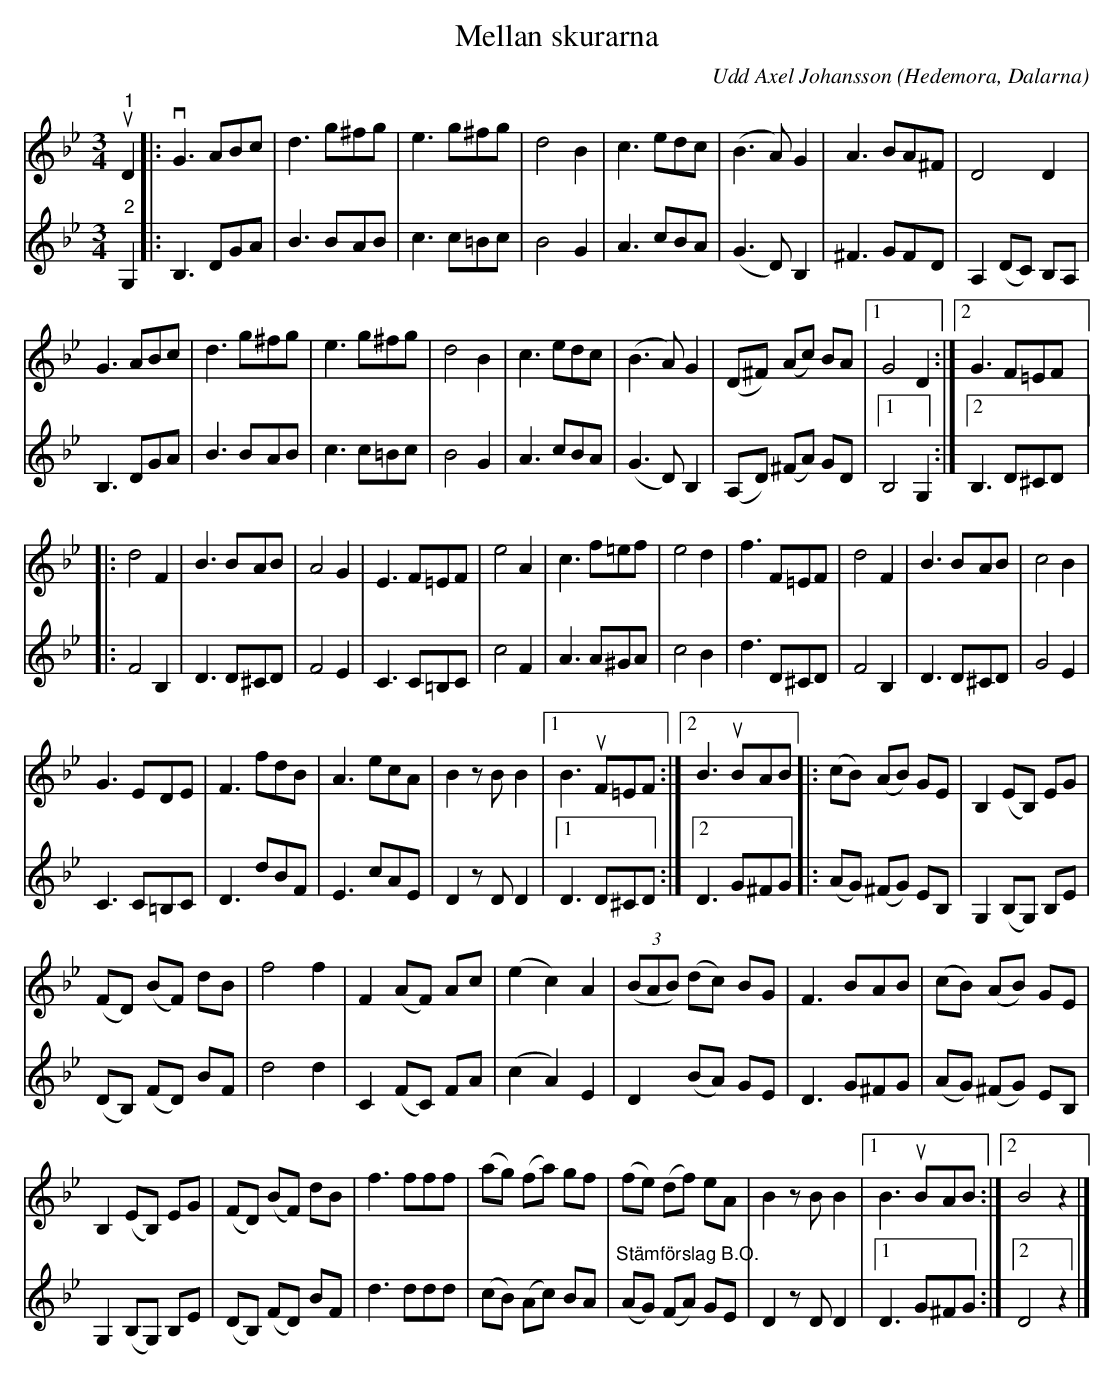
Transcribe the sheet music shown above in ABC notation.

X:1
T:Mellan skurarna
C:Udd Axel Johansson
O:Hedemora, Dalarna
L:1/8
M:3/4
K:Gm
V:1
"^1"u D2 |:v G3 ABc | d3 g^fg | e3 g^fg | d4 B2 | c3 edc | (B3 A) G2 | A3 BA^F | D4 D2 |
G3 ABc | d3 g^fg | e3 g^fg | d4 B2 | c3 edc | (B3 A) G2 | (D^F) (Ac) BA |1 G4 D2 :|2 G3 F=EF |:
d4 F2 | B3 BAB | A4 G2 | E3 F=EF | e4 A2 | c3 f=ef | e4 d2 | f3 F=EF | d4 F2 | B3 BAB | c4 B2 |
G3 EDE | F3 fdB | A3 ecA | B2 z B B2 |1 B3u F=EF :|2 B3u BAB |: (cB) (AB) GE | B,2 (EB,) EG |
(FD) (BF) dB | f4 f2 | F2 (AF) Ac | (e2 c2) A2 | (3(BAB) (dc) BG | F3 BAB | (cB) (AB) GE |
B,2 (EB,) EG | (FD) (BF) dB | f3 fff | (ag) (fa) gf | (fe) (df) eA | B2 z B B2 |1 B3u BAB :|2 B4 z2 |]
V:2
"^2" G,2 |: B,3 DGA | B3 BAB | c3 c=Bc | B4 G2 | A3 cBA | (G3 D) B,2 | ^F3 GFD | A,2 (DC) B,A, |
B,3 DGA | B3 BAB | c3 c=Bc | B4 G2 | A3 cBA | (G3 D) B,2 | (A,D) (^FA) GD |1 B,4 G,2 :|2 B,3 D^CD |:
F4 B,2 | D3 D^CD | F4 E2 | C3 C=B,C | c4 F2 | A3 A^GA | c4 B2 | d3 D^CD | F4 B,2 | D3 D^CD | G4 E2 |
C3 C=B,C | D3 dBF | E3 cAE | D2 z D D2 |1 D3 D^CD :|2 D3 G^FG |: (AG) (^FG) EB, | G,2 (B,G,) B,E |
(DB,) (FD) BF | d4 d2 | C2 (FC) FA | (c2 A2) E2 | D2 (BA) GE | D3 G^FG | (AG) (^FG) EB, | G,2 (B,G,) B,E |
(DB,) (FD) BF | d3 ddd | (cB) (Ac) BA | "^Stämförslag B.O." (AG) (FA) GE | D2 z D D2 |1 D3 G^FG :|2 D4 z2 |]
